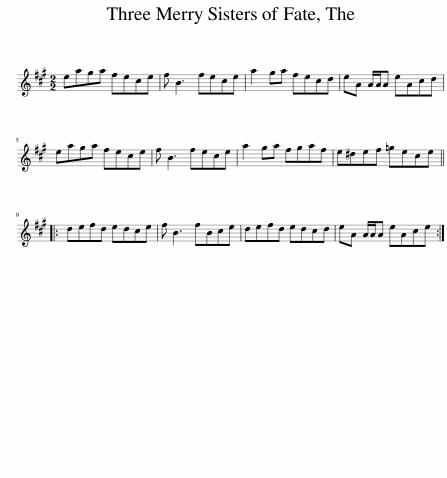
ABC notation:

X:1
L:1/8
M:2/2
I:linebreak $
K:A
V:1 treble
V:1
 eaga fece | f B3 fece | a2 ga fecd | eA A/A/A eAcd |$ eaga fece | %5
 f B3 fece | a2 ga fgaf | e^def =gece |:$ defd edce | f B3 fBce | %10
 defd edcd | eA A/A/A eAce :| %12
